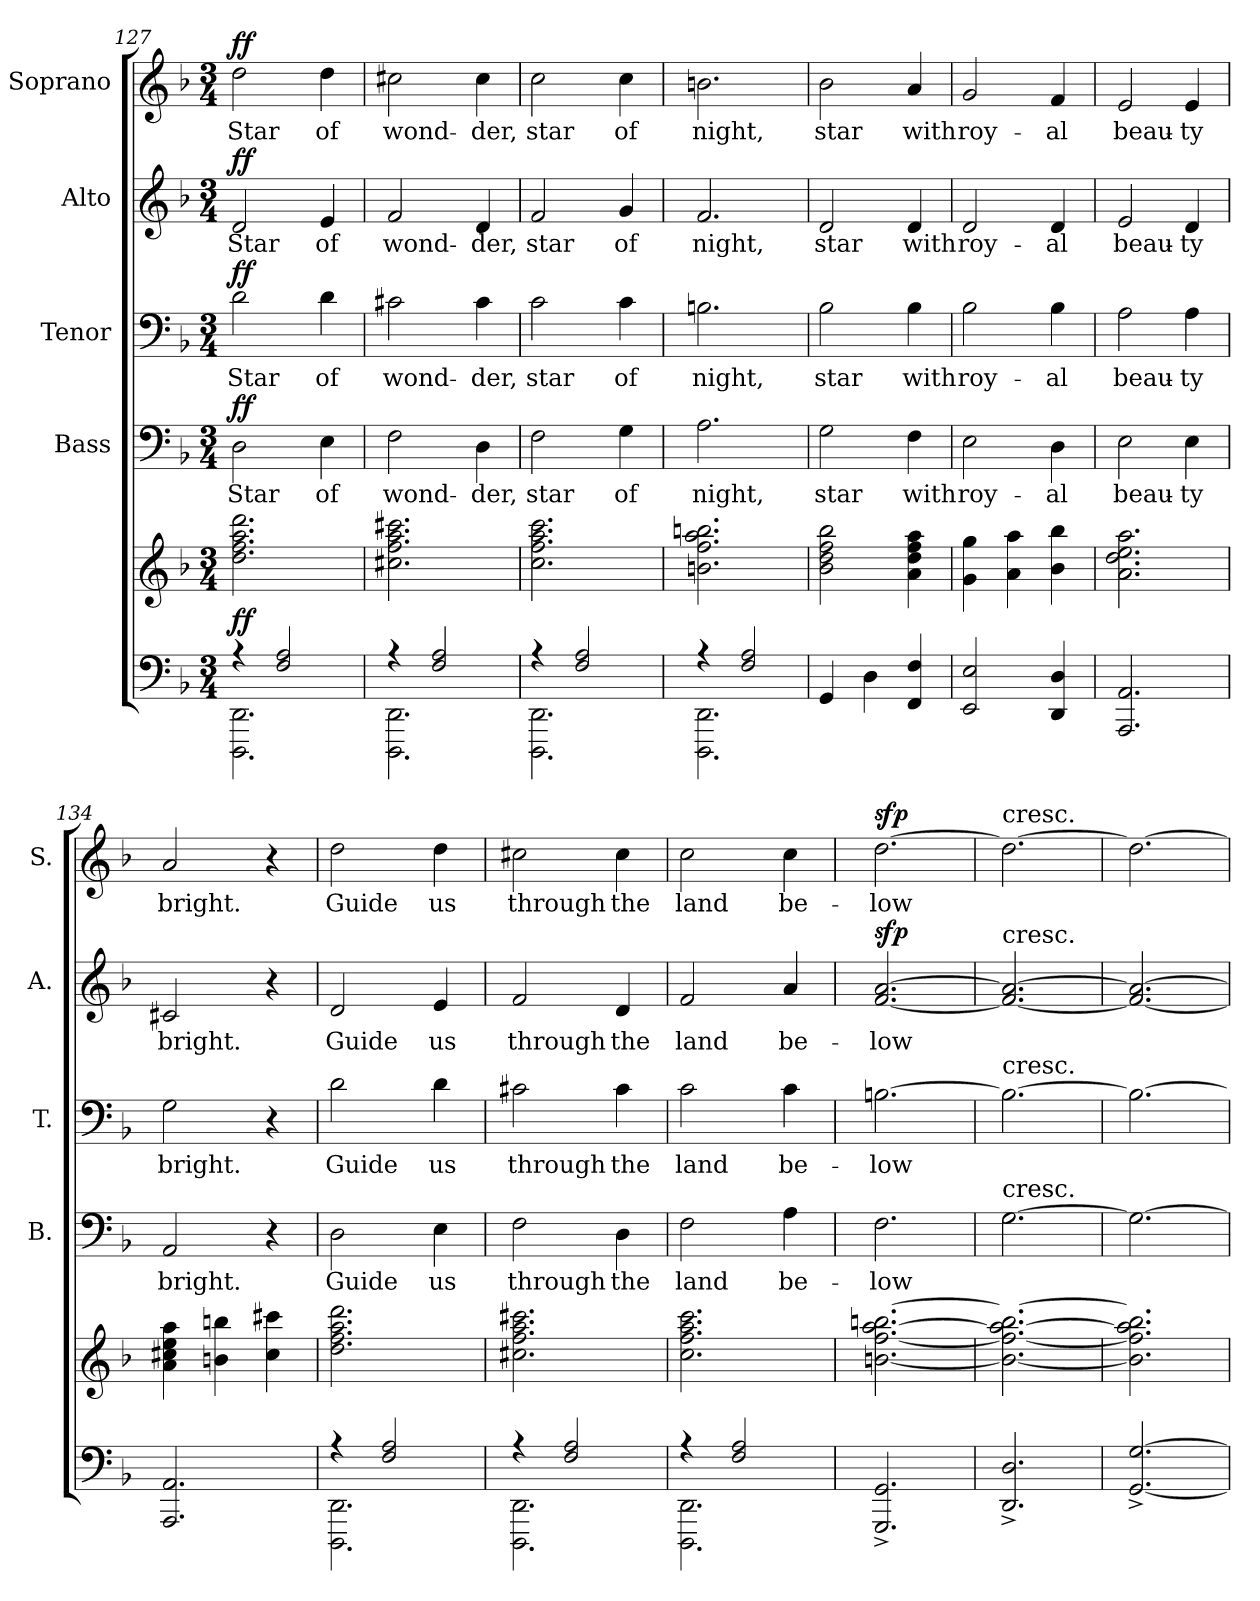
**kern	**kern	**dynam	**kern	**text	**dynam	**kern	**text	**dynam	**kern	**text	**dynam	**kern	**text	**dynam
*part5	*part5	*part5	*part4	*part4	*part4	*part3	*part3	*part3	*part2	*part2	*part2	*part1	*part1	*part1
*staff6	*staff5	*staff5/6	*staff4	*staff4	*staff4	*staff3	*staff3	*staff3	*staff2	*staff2	*staff2	*staff1	*staff1	*staff1
*	*	*	*I"Bass	*	*	*I"Tenor	*	*	*I"Alto	*	*	*I"Soprano	*	*
*	*	*	*I'B.	*	*	*I'T.	*	*	*I'A.	*	*	*I'S.	*	*
!!LO:LB:g=z
*clefF4	*clefG2	*	*clefF4	*	*	*clefF4	*	*	*clefG2	*	*	*clefG2	*	*
*k[b-]	*k[b-]	*	*k[b-]	*	*	*k[b-]	*	*	*k[b-]	*	*	*k[b-]	*	*
*M3/4	*M3/4	*	*M3/4	*	*	*M3/4	*	*	*M3/4	*	*	*M3/4	*	*
=127	=127	=127	=127	=127	=127	=127	=127	=127	=127	=127	=127	=127	=127	=127
*^	*	*	*	*	*	*	*	*	*	*	*	*	*	*
4r	2.DDD 2.DD	2.dd 2.ff 2.aa 2.ddd	ff	2D	Star	ff	2d	Star	ff	2d	Star	ff	2dd	Star	ff
2F 2A	.	.	.	.	.	.	.	.	.	.	.	.	.	.	.
.	.	.	.	4E	of	.	4d	of	.	4e	of	.	4dd	of	.
=128	=128	=128	=128	=128	=128	=128	=128	=128	=128	=128	=128	=128	=128	=128	=128
4r	2.DDD 2.DD	2.cc#X 2.ff 2.aa 2.ccc#X	.	2F	wond-	.	2c#X	wond-	.	2f	wond-	.	2cc#X	wond-	.
2F 2A	.	.	.	.	.	.	.	.	.	.	.	.	.	.	.
.	.	.	.	4D	-der,	.	4c#	-der,	.	4d	-der,	.	4cc#	-der,	.
=129	=129	=129	=129	=129	=129	=129	=129	=129	=129	=129	=129	=129	=129	=129	=129
4r	2.DDD 2.DD	2.cc 2.ff 2.aa 2.ccc	.	2F	star	.	2c	star	.	2f	star	.	2cc	star	.
2F 2A	.	.	.	.	.	.	.	.	.	.	.	.	.	.	.
.	.	.	.	4G	of	.	4c	of	.	4g	of	.	4cc	of	.
=130	=130	=130	=130	=130	=130	=130	=130	=130	=130	=130	=130	=130	=130	=130	=130
4r	2.DDD 2.DD	2.bn 2.ff 2.aa 2.bbn	.	2.A	night,	.	2.Bn	night,	.	2.f	night,	.	2.bn	night,	.
2F 2A	.	.	.	.	.	.	.	.	.	.	.	.	.	.	.
*v	*v	*	*	*	*	*	*	*	*	*	*	*	*	*	*
=131	=131	=131	=131	=131	=131	=131	=131	=131	=131	=131	=131	=131	=131	=131
4GG	2b- 2dd 2ff 2bb-	.	2G	star	.	2B-	star	.	2d	star	.	2b-	star	.
4D	.	.	.	.	.	.	.	.	.	.	.	.	.	.
4FF 4F	4a 4dd 4ff 4aa	.	4F	with	.	4B-	with	.	4d	with	.	4a	with	.
=132	=132	=132	=132	=132	=132	=132	=132	=132	=132	=132	=132	=132	=132	=132
2EE 2E	4g 4gg	.	2E	roy-	.	2B-	roy-	.	2d	roy-	.	2g	roy-	.
.	4a 4aa	.	.	.	.	.	.	.	.	.	.	.	.	.
4DD 4D	4b- 4bb-	.	4D	-al	.	4B-	-al	.	4d	-al	.	4f	-al	.
=133	=133	=133	=133	=133	=133	=133	=133	=133	=133	=133	=133	=133	=133	=133
2.AAA 2.AA	2.a 2.dd 2.ee 2.aa	.	2E	beau-	.	2A	beau-	.	2e	beau-	.	2e	beau-	.
.	.	.	4E	-ty	.	4A	-ty	.	4d	-ty	.	4e	-ty	.
=134	=134	=134	=134	=134	=134	=134	=134	=134	=134	=134	=134	=134	=134	=134
2.AAA 2.AA	4a 4cc#X 4ee 4aa	.	2AA	bright.	.	2G	bright.	.	2c#X	bright.	.	2a	bright.	.
.	4bn 4bbn	.	.	.	.	.	.	.	.	.	.	.	.	.
.	4cc# 4ccc#X	.	4r	.	.	4r	.	.	4r	.	.	4r	.	.
=135	=135	=135	=135	=135	=135	=135	=135	=135	=135	=135	=135	=135	=135	=135
*^	*	*	*	*	*	*	*	*	*	*	*	*	*	*
4r	2.DDD 2.DD	2.dd 2.ff 2.aa 2.ddd	.	2D	Guide	.	2d	Guide	.	2d	Guide	.	2dd	Guide	.
2F 2A	.	.	.	.	.	.	.	.	.	.	.	.	.	.	.
.	.	.	.	4E	us	.	4d	us	.	4e	us	.	4dd	us	.
!!LO:PB:g=z
=136	=136	=136	=136	=136	=136	=136	=136	=136	=136	=136	=136	=136	=136	=136	=136
4r	2.DDD 2.DD	2.cc#X 2.ff 2.aa 2.ccc#X	.	2F	through	.	2c#X	through	.	2f	through	.	2cc#X	through	.
2F 2A	.	.	.	.	.	.	.	.	.	.	.	.	.	.	.
.	.	.	.	4D	the	.	4c#	the	.	4d	the	.	4cc#	the	.
=137	=137	=137	=137	=137	=137	=137	=137	=137	=137	=137	=137	=137	=137	=137	=137
4r	2.DDD 2.DD	2.cc 2.ff 2.aa 2.ccc	.	2F	land	.	2c	land	.	2f	land	.	2cc	land	.
2F 2A	.	.	.	.	.	.	.	.	.	.	.	.	.	.	.
.	.	.	.	4A	be-	.	4c	be-	.	4a	be-	.	4cc	be-	.
*v	*v	*	*	*	*	*	*	*	*	*	*	*	*	*	*
=138	=138	=138	=138	=138	=138	=138	=138	=138	=138	=138	=138	=138	=138	=138
2.GGG^ 2.GG^	[2.bn [2.ff [2.aa [2.bbn	.	2.F	-low	.	[2.Bn	-low	.	[2.f [2.a	-low	sfp	[2.dd	-low	sfp
=139	=139	=139	=139	=139	=139	=139	=139	=139	=139	=139	=139	=139	=139	=139
!	!	!	!	!	!	!	!	!	!	!	!	!LO:TX:t=cresc.	!	!
!	!	!	!	!	!	!	!	!	!LO:TX:t=cresc.	!	!	!	!	!
!	!	!	!	!	!	!LO:TX:t=cresc.	!	!	!	!	!	!	!	!
!	!	!	!LO:TX:t=cresc.	!	!	!	!	!	!	!	!	!	!	!
2.DD^ 2.D^	2.b_ 2.ff_ 2.aa_ 2.bb_	.	[2.G	.	.	2.B_	.	.	2.f_ 2.a_	.	.	2.dd_	.	.
=140	=140	=140	=140	=140	=140	=140	=140	=140	=140	=140	=140	=140	=140	=140
[2.GG^ [2.G^	2.b] 2.ff] 2.aa] 2.bb]	.	2.G_	.	.	2.B_	.	.	2.f_ 2.a_	.	.	2.dd_	.	.
=	=	=	=	=	=	=	=	=	=	=	=	=	=	=
*-	*-	*-	*-	*-	*-	*-	*-	*-	*-	*-	*-	*-	*-	*-
